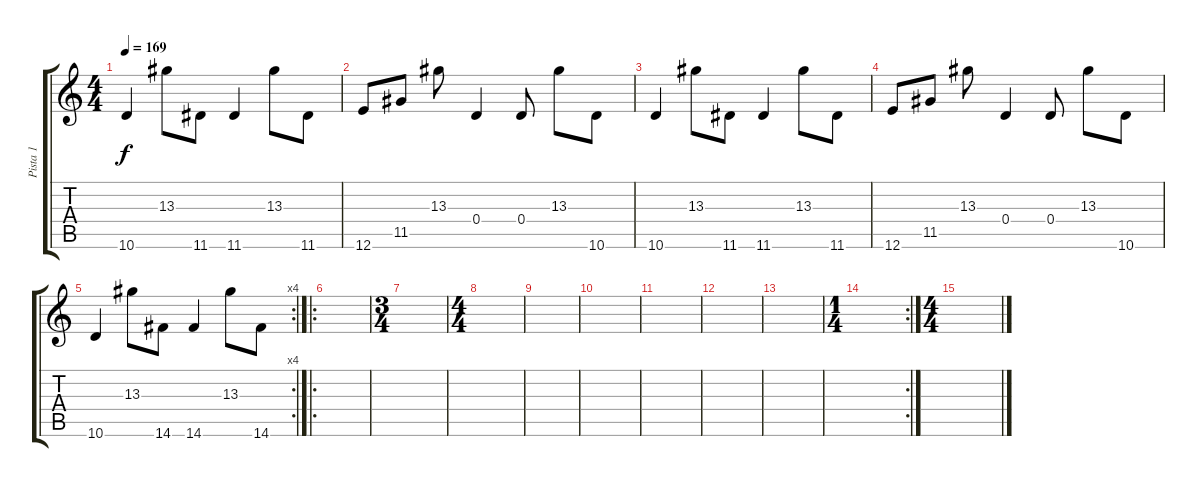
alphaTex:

\track ("Pista 1" "Pista 1") {instrument electricguitarjazz}
\staff {score tabs}
\tuning (E4 B3 G3 D3 A2 E2) {hide}
\ts (4 4)
\tempo 169
\clef g2
\ks c
10.6.4{dy f} 13.3.8 11.6.8 11.6.4 13.3.8 11.6.8 |
12.6.8 11.5.8 13.3.8 0.4.4 0.4.8 13.3.8 10.6.8 |
10.6.4 13.3.8 11.6.8 11.6.4 13.3.8 11.6.8 |
12.6.8 11.5.8 13.3.8 0.4.4 0.4.8 13.3.8 10.6.8 |
\rc 4
10.6.4 13.3.8 14.6.8 14.6.4 13.3.8 14.6.8 |
\ro
|
\ts (3 4)
|
\ts (4 4)
|
|
|
|
|
|
\rc 2
\ts (1 4)
|
\ts (4 4)
